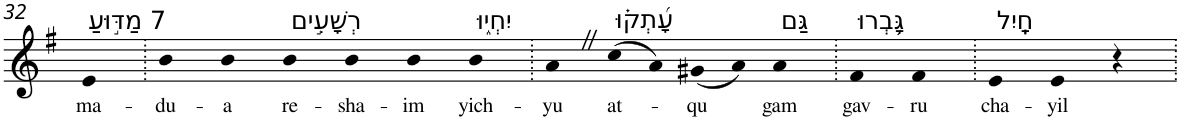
**kern	**text
*part1	*part1
*staff1	*staff1
*I"Piano	*
*I'Pno	*
!!LO:PB:g=z
*clefG2	*
*k[f#]	*
*G:	*
=32	=32
!LO:TX:a:t=7 מַדּ֣וּעַ	!
!	!LO:LY:b
4e	ma-
=33.	=33.
!	!LO:LY:b
4b	-du-
!	!LO:LY:b
4b	-a
!LO:TX:a:t=רְשָׁעִ֣ים	!
!	!LO:LY:b
4b	re-
!	!LO:LY:b
4b	-sha-
!	!LO:LY:b
4b	-im
!LO:TX:a:t=יִחְי֑וּ	!
!	!LO:LY:b
4b	yich-
=34.	=34.
!	!LO:LY:b
4aZ	-yu
!LO:TX:a:t=עָ֝תְק֗וּ	!
!	!LO:LY:b
(8cc	at-
8a)	.
!	!LO:LY:b
(8g#X	-qu
8a)	.
!LO:TX:a:t=גַּם	!
!	!LO:LY:b
4a	gam
=35.	=35.
!LO:TX:a:t=גָּ֥בְרוּ	!
!	!LO:LY:b
4f#	gav-
!	!LO:LY:b
4f#	-ru
=36.	=36.
!LO:TX:a:t=חָֽיִל	!
!	!LO:LY:b
4e	cha-
!	!LO:LY:b
4e	-yil
4r	.
=.	=.
*-	*-
